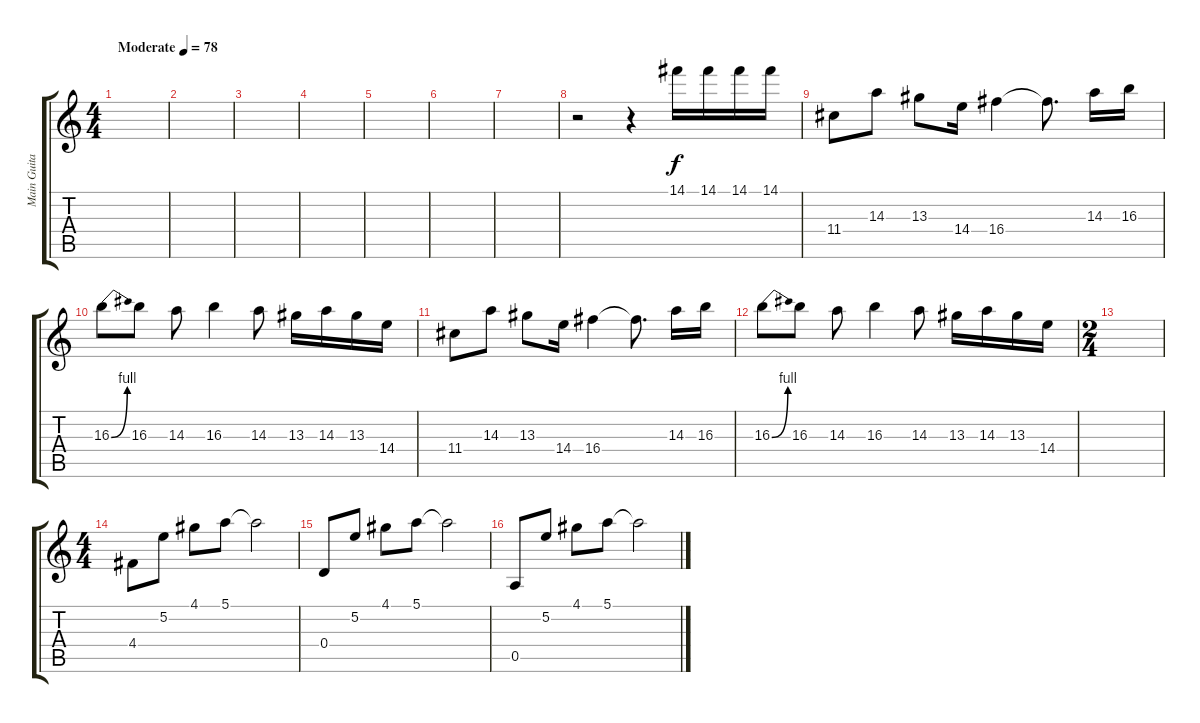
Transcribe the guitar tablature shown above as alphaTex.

\track ("Main Guitar" "Main Guita") {instrument distortionguitar}
\staff {score tabs}
\tuning (E4 B3 G3 D3 A2 E2) {hide}
\ts (4 4)
\tempo (78 "Moderate")
\clef g2
\ks c
|
|
|
|
|
|
|
r.2 r.4 14.1.16{volume 12} 14.1.16 14.1.16 14.1.16 |
11.4.8{volume 14 instrument distortionguitar} 14.3.8 13.3.8 14.4.16 16.4.4 16.4{t}.8{d} 14.3.16 16.3.16 |
16.3{be (bend 0 0 60 4)}.8 16.3.8 14.3.8 16.3.4 14.3.8 13.3.16 14.3.16 13.3.16 14.4.16 |
11.4.8 14.3.8 13.3.8 14.4.16 16.4.4 16.4{t}.8{d} 14.3.16 16.3.16 |
16.3{be (bend 0 0 60 4)}.8 16.3.8 14.3.8 16.3.4 14.3.8 13.3.16 14.3.16 13.3.16 14.4.16 |
\ts (2 4)
|
\ts (4 4)
4.4.8{volume 16 instrument distortionguitar} 5.2.8 4.1.8 5.1.8 5.1{t}.2 |
0.4.8 5.2.8 4.1.8 5.1.8 5.1{t}.2 |
0.5.8 5.2.8 4.1.8 5.1.8 5.1{t}.2
